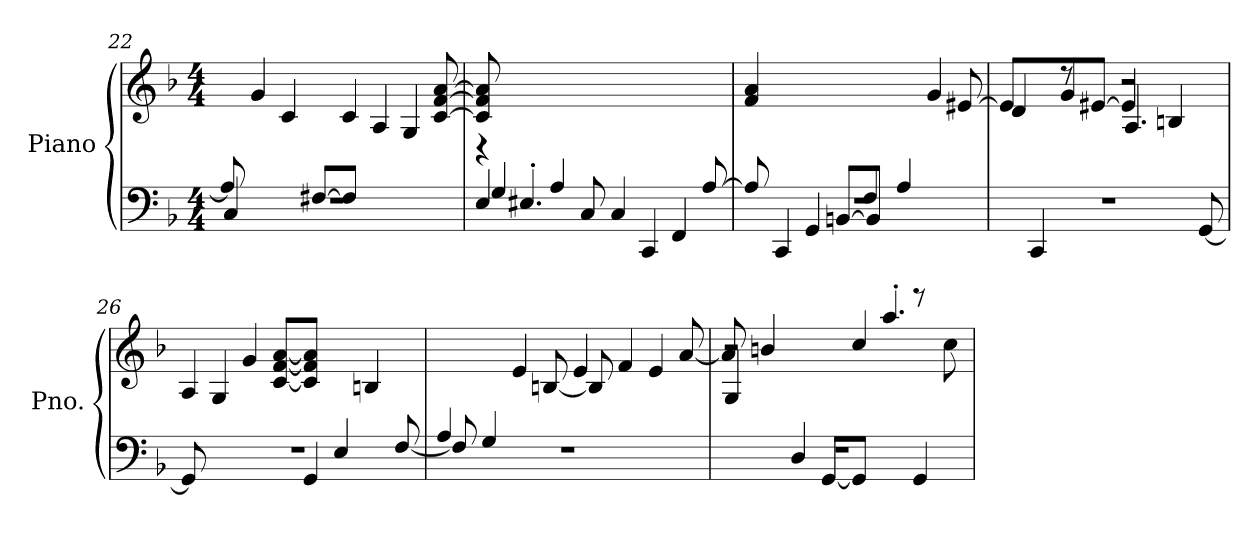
**kern	**kern
*part1	*part1
*staff2	*staff1
*I"Piano	*
*I'Pno.	*
*clefF4	*clefG2
*k[b-]	*k[b-]
*M4/4	*M4/4
=22	=22
*^	*^
*	*^	*	*
8A/]	4C/	1r	8ryy	4ryy
4ryy	.	.	4g/	.
.	2.ryy	.	.	4c/
[8F#X/L	.	.	4ryy	.
8F#/J]	.	.	.	4c/
4.ryy	.	.	4A/	.
.	.	.	.	4G/
.	.	.	[8c/ [8f/ [8a/	.
=23	=23	=23	=23	=23
*	*^	*^	*	*
*	*	*	*	*	*	*
8ryy	4.ryy	4E/	1ryy	4G/	8c/] 8f/] 8a/]	4r
4.E#X'/	.	.	.	.	4.ryy	.
.	.	4A/	.	2.ryy	.	4.ryy
.	8C/	.	.	.	.	.
8ryy	2ryy	4C/	.	.	8ryy	.
4CC/	.	.	.	.	4.ryy	4.ryy
.	.	4FF/	.	.	.	.
[8A/	.	.	.	.	.	.
*	*	*v	*v	*v	*	*
!!LO:LB:g=z	!!
=24	=24	=24	=24	=24
8A/]	4ryy	1r	2..ryy	4f/ 4a/
4CC/	.	.	.	.
.	4GG/	.	.	2ryy
[8BBn/L	.	.	.	.
8BB/J]	4F/	.	.	.
4A/	.	.	.	.
.	4ryy	.	.	4g/
8ryy	.	.	[8e#X/	.
=25	=25	=25	=25	=25
*	*	*	*	*^
8ryy	2..ryy	1r	8e#/L]	4ryy	4d/
4CC/	.	.	4ryy	.	.
.	.	.	.	8r	4g/
2ryy	.	.	[8e#X/J	8ryy	.
.	.	.	4e#/]	2r	4.A/
.	.	.	4Bn/	.	.
8ryy	[8GG/	.	.	.	8ryy
*	*	*	*	*v	*v
=26	=26	=26	=26	=26
2ryy	8GG/]	1r	4A/	8ryy
.	2ryy	.	.	4G/
.	.	.	4g/	.
.	.	.	.	[8c/ [8f/ [8a/L
4GG/	.	.	4ryy	8c]/ 8f]/ 8a]/J
.	4E/	.	.	4.ryy
4ryy	.	.	4Bn/	.
.	[8F/	.	.	.
!!LO:LB:g=z	!!
=27	=27	=27	=27	=27
4A/	8F/]	1r	4ryy	4.ryy
.	4G/	.	.	.
2.ryy	.	.	4e/	.
.	2ryy	.	.	[8Bn/
.	.	.	4e/	8B/]
.	.	.	.	4f/
.	.	.	4e/	.
.	8ryy	.	.	[8a/
=28	=28	=28	=28	=28
*	*	*	*	*^
4ryy	4.ryy	1r	4G/	2r	8a/]
.	.	.	.	.	4bn/
4D/	.	.	4ryy	.	.
.	[8GG/L	.	.	.	4ryy
4ryy	8GG/J]	.	4cc/	4ryy	.
.	4.ryy	.	.	.	4.aa'/
4GG/	.	.	4ryy	8r	.
.	.	.	.	8cc\	.
*v	*v	*v	*	*	*
*	*v	*v	*v
=	=
*-	*-
